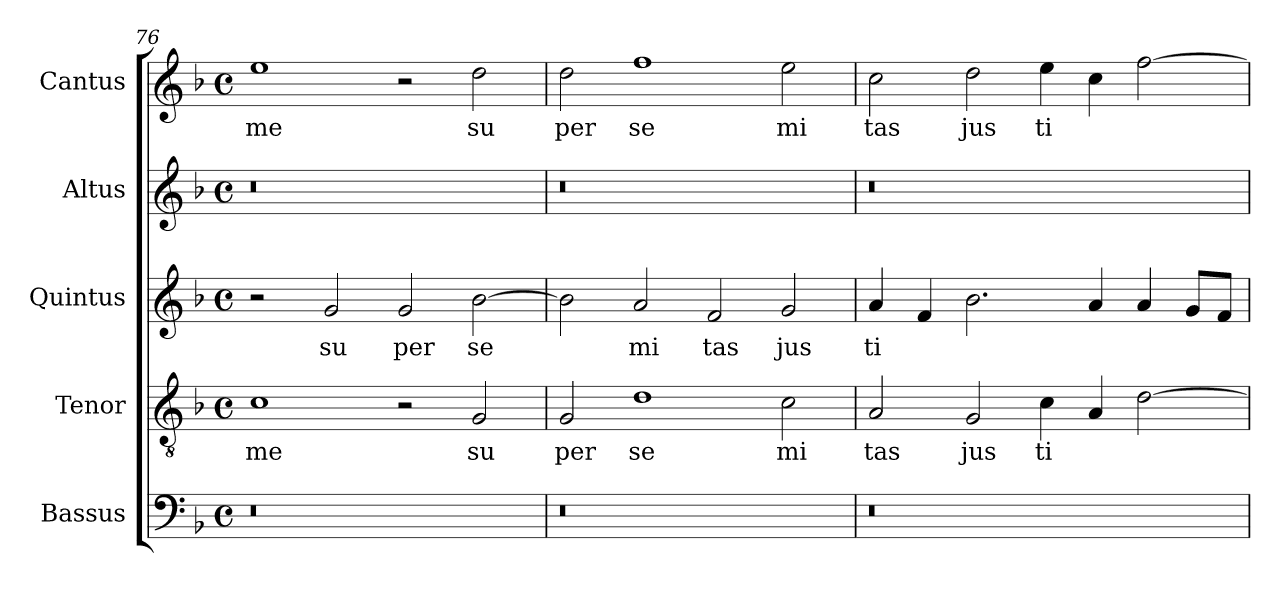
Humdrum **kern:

**kern	**kern	**text	**kern	**text	**kern	**kern	**text
*part5	*part4	*part4	*part3	*part3	*part2	*part1	*part1
*staff5	*staff4	*staff4	*staff3	*staff3	*staff2	*staff1	*staff1
*I"Bassus	*I"Tenor	*	*I"Quintus	*	*I"Altus	*I"Cantus	*
*clefF4	*clefGv2	*	*clefG2	*	*clefG2	*clefG2	*
*k[b-]	*k[b-]	*	*k[b-]	*	*k[b-]	*k[b-]	*
*F:	*F:	*	*F:	*	*F:	*F:	*
*M4/4	*M4/4	*	*M4/4	*	*M4/4	*M4/4	*
*met(c)	*met(c)	*	*met(c)	*	*met(c)	*met(c)	*
=76	=76	=76	=76	=76	=76	=76	=76
!	!	!LO:LY:b:cj	!	!	!	!	!LO:LY:b:cj
0r	1c	me	2r	.	0r	1ee	me
!	!	!	!	!LO:LY:b:cj	!	!	!
.	.	.	2g/	su	.	.	.
!	!	!	!	!LO:LY:b:cj	!	!	!
.	2r	.	2g/	per	.	2r	.
!	!	!LO:LY:b:cj	!	!LO:LY:b:cj	!	!	!LO:LY:b:cj
.	2G/	su	[>2b-\	se	.	2dd\	su
=77	=77	=77	=77	=77	=77	=77	=77
!	!	!LO:LY:b:cj	!	!	!	!	!LO:LY:b:cj
0r	2G/	per	2b-\]	.	0r	2dd\	per
!	!	!LO:LY:b:cj	!	!LO:LY:b:cj	!	!	!LO:LY:b:cj
.	1d	se	2a/	mi	.	1ff	se
!	!	!	!	!LO:LY:b:cj	!	!	!
.	.	.	2f/	tas	.	.	.
!	!	!LO:LY:b:cj	!	!LO:LY:b:cj	!	!	!LO:LY:b:cj
.	2c\	mi	2g/	jus	.	2ee\	mi
=78	=78	=78	=78	=78	=78	=78	=78
!	!	!LO:LY:b:cj	!	!LO:LY:b:cj	!	!	!LO:LY:b:cj
0r	2A/	tas	4a/	ti	0r	2cc\	tas
.	.	.	4f/	.	.	.	.
!	!	!LO:LY:b:cj	!	!	!	!	!LO:LY:b:cj
.	2G/	jus	2.b-\	.	.	2dd\	jus
!	!	!LO:LY:b:cj	!	!	!	!	!LO:LY:b:cj
.	4c\	ti	.	.	.	4ee\	ti
.	4A/	.	4a/	.	.	4cc\	.
.	[>2d\	.	4a/	.	.	[>2ff\	.
.	.	.	8g/L	.	.	.	.
.	.	.	8f/J	.	.	.	.
=	=	=	=	=	=	=	=
*-	*-	*-	*-	*-	*-	*-	*-
